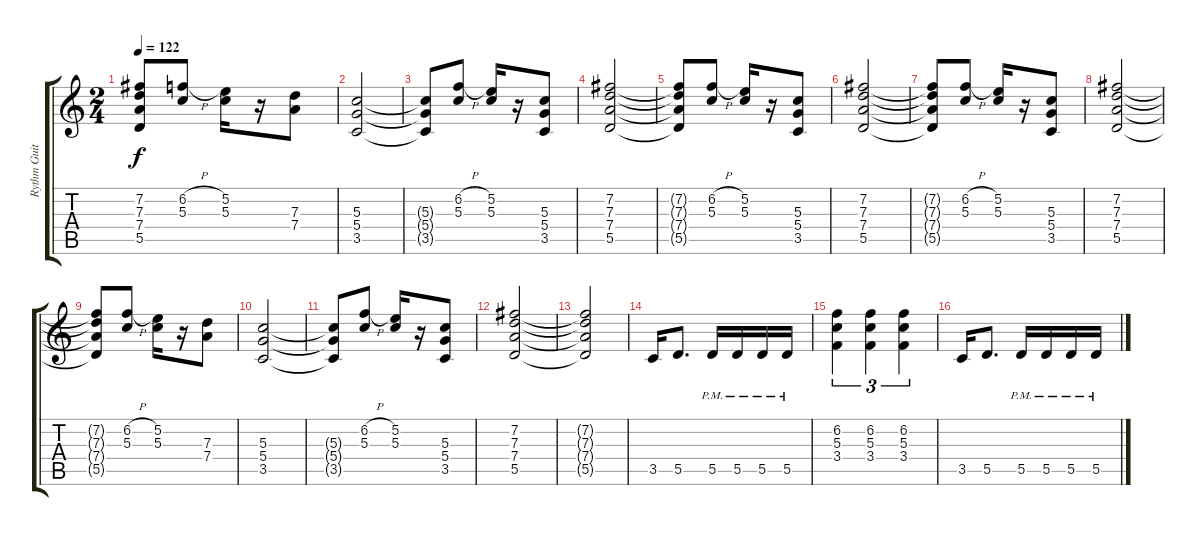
\track ("Rythm Guitar" "Rythm Guit") {instrument distortionguitar}
\staff {score tabs}
\tuning (E4 B3 G3 D3 A2 E2) {hide}
\ts (2 4)
\tempo 122
\clef g2
\ks c
(7.2{t} 7.3{t} 7.4{t} 5.5{t}).8{dy f} (6.2{h} 5.3).8 (5.2 5.3).16 r.16 (7.3 7.4).8 |
(5.3 5.4 3.5).2 |
(5.3{t} 5.4{t} 3.5{t}).8 (6.2{h} 5.3).8 (5.2 5.3).16 r.16 (5.3 5.4 3.5).8 |
(7.2 7.3 7.4 5.5).2 |
(7.2{t} 7.3{t} 7.4{t} 5.5{t}).8 (6.2{h} 5.3).8 (5.2 5.3).16 r.16 (5.3 5.4 3.5).8 |
(7.2 7.3 7.4 5.5).2 |
(7.2{t} 7.3{t} 7.4{t} 5.5{t}).8 (6.2{h} 5.3).8 (5.2 5.3).16 r.16 (5.3 5.4 3.5).8 |
(7.2 7.3 7.4 5.5).2 |
(7.2{t} 7.3{t} 7.4{t} 5.5{t}).8 (6.2{h} 5.3).8 (5.2 5.3).16 r.16 (7.3 7.4).8 |
(5.3 5.4 3.5).2 |
(5.3{t} 5.4{t} 3.5{t}).8 (6.2{h} 5.3).8 (5.2 5.3).16 r.16 (5.3 5.4 3.5).8 |
(7.2 7.3 7.4 5.5).2 |
(7.2{t} 7.3{t} 7.4{t} 5.5{t}).2 |
3.5.16 5.5.8{d} 5.5{pm}.16 5.5{pm}.16 5.5{pm}.16 5.5{pm}.16 |
(6.2 5.3 3.4).4{tu (3 2)} (6.2 5.3 3.4).4{tu (3 2)} (6.2 5.3 3.4).4{tu (3 2)} |
3.5.16 5.5.8{d} 5.5{pm}.16 5.5{pm}.16 5.5{pm}.16 5.5{pm}.16
